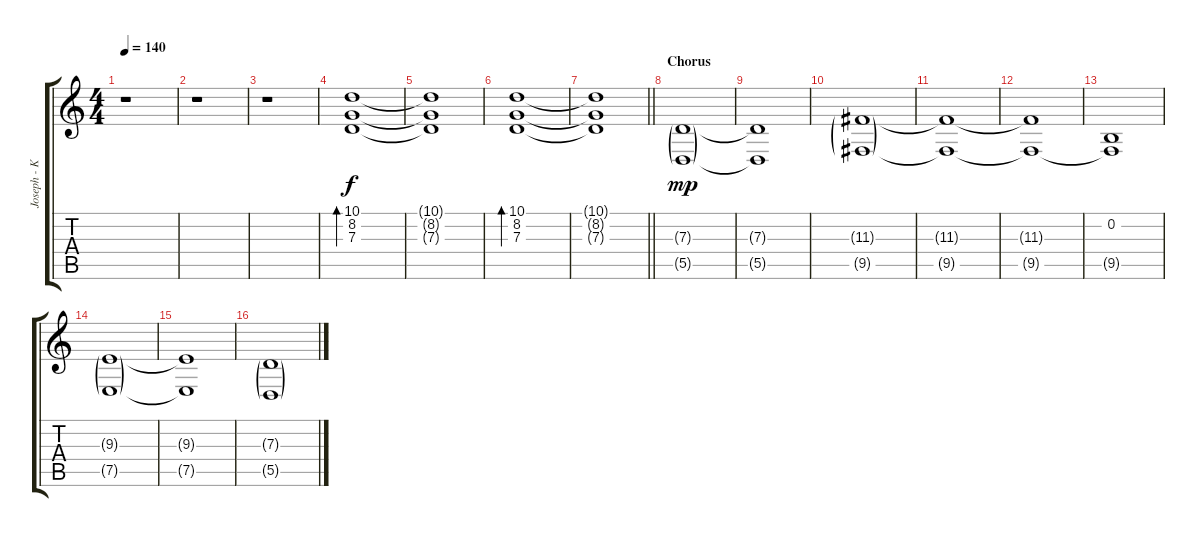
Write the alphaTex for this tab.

\track ("Joseph - Keyboards" "Joseph - K") {instrument pad2warm}
\staff {score tabs}
\tuning (E4 B3 G3 D3 A2 E2) {hide}
\ts (4 4)
\tempo 140
\clef g2
\ks c
r.1{dy f} |
r.1 |
r.1 |
(10.1 8.2 7.3).1{bd 480 volume 14 instrument electricguitarjazz} |
(10.1{t} 8.2{t} 7.3{t}).1 |
(10.1 8.2 7.3).1{bd 480} |
\barLineRight lightlight
(10.1{t} 8.2{t} 7.3{t}).1 |
\section ("" "Chorus")
(7.3{g} 5.5{g}).1{dy mp volume 11 instrument pad2warm} |
(7.3{t} 5.5{t}).1 |
(11.3{g} 9.5{g}).1 |
(11.3{t} 9.5{t}).1 |
(11.3{t} 9.5{t}).1 |
(0.2 9.5{t}).1 |
(9.3{g} 7.5{g}).1 |
(9.3{t} 7.5{t}).1 |
(7.3{g} 5.5{g}).1
